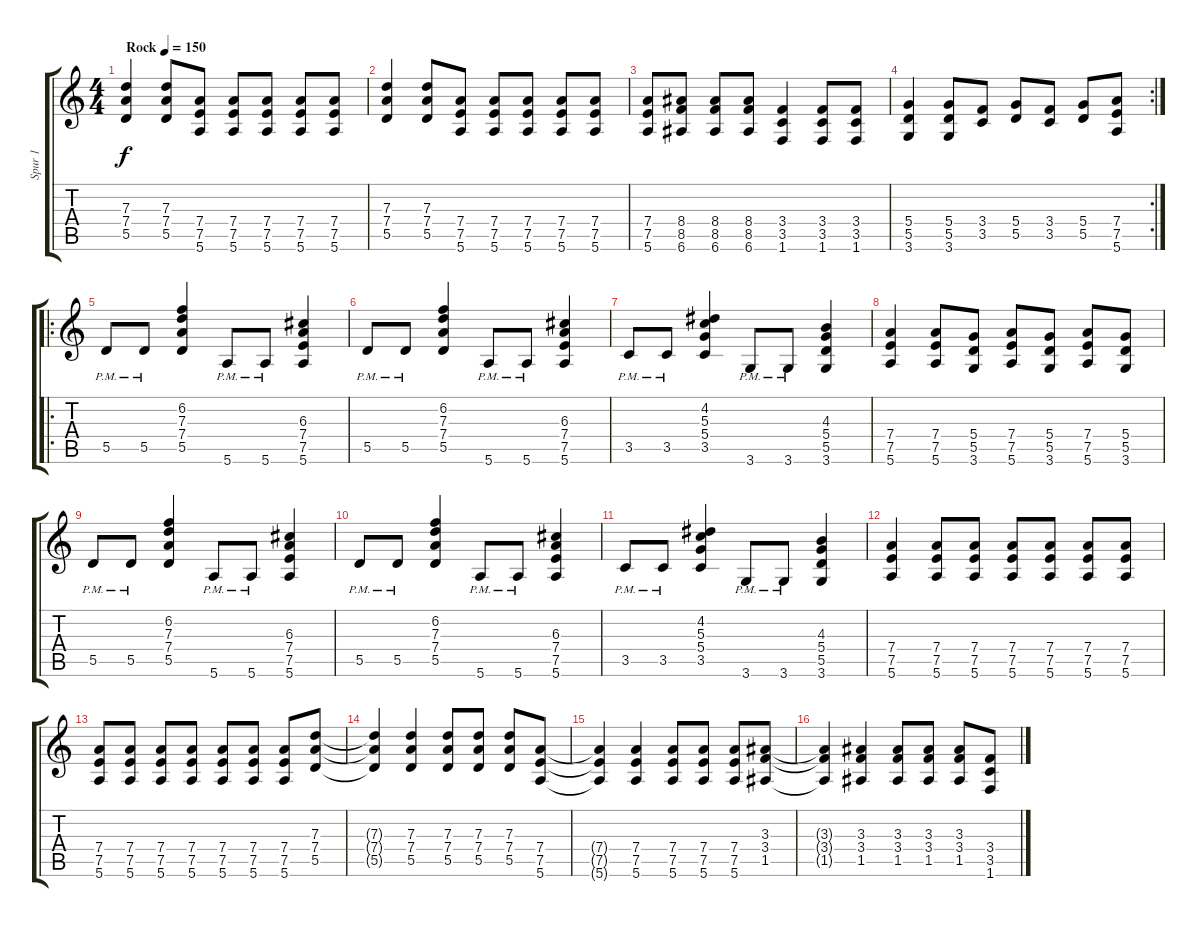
\track ("Spur 1" "Spur 1") {instrument overdrivenguitar}
\staff {score tabs}
\tuning (E4 B3 G3 D3 A2 E2) {hide}
\ts (4 4)
\tempo (150 "Rock")
\clef g2
\ks c
(7.3 7.4 5.5).4{dy f instrument overdrivenguitar} (7.3 7.4 5.5).8 (7.4 7.5 5.6).8 (7.4 7.5 5.6).8 (7.4 7.5 5.6).8 (7.4 7.5 5.6).8 (7.4 7.5 5.6).8 |
(7.3 7.4 5.5).4 (7.3 7.4 5.5).8 (7.4 7.5 5.6).8 (7.4 7.5 5.6).8 (7.4 7.5 5.6).8 (7.4 7.5 5.6).8 (7.4 7.5 5.6).8 |
(7.4 7.5 5.6).8 (8.4 8.5 6.6).8 (8.4 8.5 6.6).8 (8.4 8.5 6.6).8 (3.4 3.5 1.6).4 (3.4 3.5 1.6).8 (3.4 3.5 1.6).8 |
\rc 2
(5.4 5.5 3.6).4 (5.4 5.5 3.6).8 (3.4 3.5).8 (5.4 5.5).8 (3.4 3.5).8 (5.4 5.5).8 (7.4 7.5 5.6).8 |
\ro
5.5{pm}.8 5.5{pm}.8 (6.2 7.3 7.4 5.5).4 5.6{pm}.8 5.6{pm}.8 (6.3 7.4 7.5 5.6).4 |
5.5{pm}.8 5.5{pm}.8 (6.2 7.3 7.4 5.5).4 5.6{pm}.8 5.6{pm}.8 (6.3 7.4 7.5 5.6).4 |
3.5{pm}.8 3.5{pm}.8 (4.2 5.3 5.4 3.5).4 3.6{pm}.8 3.6{pm}.8 (4.3 5.4 5.5 3.6).4 |
(7.4 7.5 5.6).4 (7.4 7.5 5.6).8 (5.4 5.5 3.6).8 (7.4 7.5 5.6).8 (5.4 5.5 3.6).8 (7.4 7.5 5.6).8 (5.4 5.5 3.6).8 |
5.5{pm}.8 5.5{pm}.8 (6.2 7.3 7.4 5.5).4 5.6{pm}.8 5.6{pm}.8 (6.3 7.4 7.5 5.6).4 |
5.5{pm}.8 5.5{pm}.8 (6.2 7.3 7.4 5.5).4 5.6{pm}.8 5.6{pm}.8 (6.3 7.4 7.5 5.6).4 |
3.5{pm}.8 3.5{pm}.8 (4.2 5.3 5.4 3.5).4 3.6{pm}.8 3.6{pm}.8 (4.3 5.4 5.5 3.6).4 |
(7.4 7.5 5.6).4 (7.4 7.5 5.6).8 (7.4 7.5 5.6).8 (7.4 7.5 5.6).8 (7.4 7.5 5.6).8 (7.4 7.5 5.6).8 (7.4 7.5 5.6).8 |
(7.4 7.5 5.6).8 (7.4 7.5 5.6).8 (7.4 7.5 5.6).8 (7.4 7.5 5.6).8 (7.4 7.5 5.6).8 (7.4 7.5 5.6).8 (7.4 7.5 5.6).8 (7.3 7.4 5.5).8 |
(7.3{t} 7.4{t} 5.5{t}).4 (7.3 7.4 5.5).4 (7.3 7.4 5.5).8 (7.3 7.4 5.5).8 (7.3 7.4 5.5).8 (7.4 7.5 5.6).8 |
(7.4{t} 7.5{t} 5.6{t}).4 (7.4 7.5 5.6).4 (7.4 7.5 5.6).8 (7.4 7.5 5.6).8 (7.4 7.5 5.6).8 (3.3 3.4 1.5).8 |
(3.3{t} 3.4{t} 1.5{t}).4 (3.3 3.4 1.5).4 (3.3 3.4 1.5).8 (3.3 3.4 1.5).8 (3.3 3.4 1.5).8 (3.4 3.5 1.6).8
